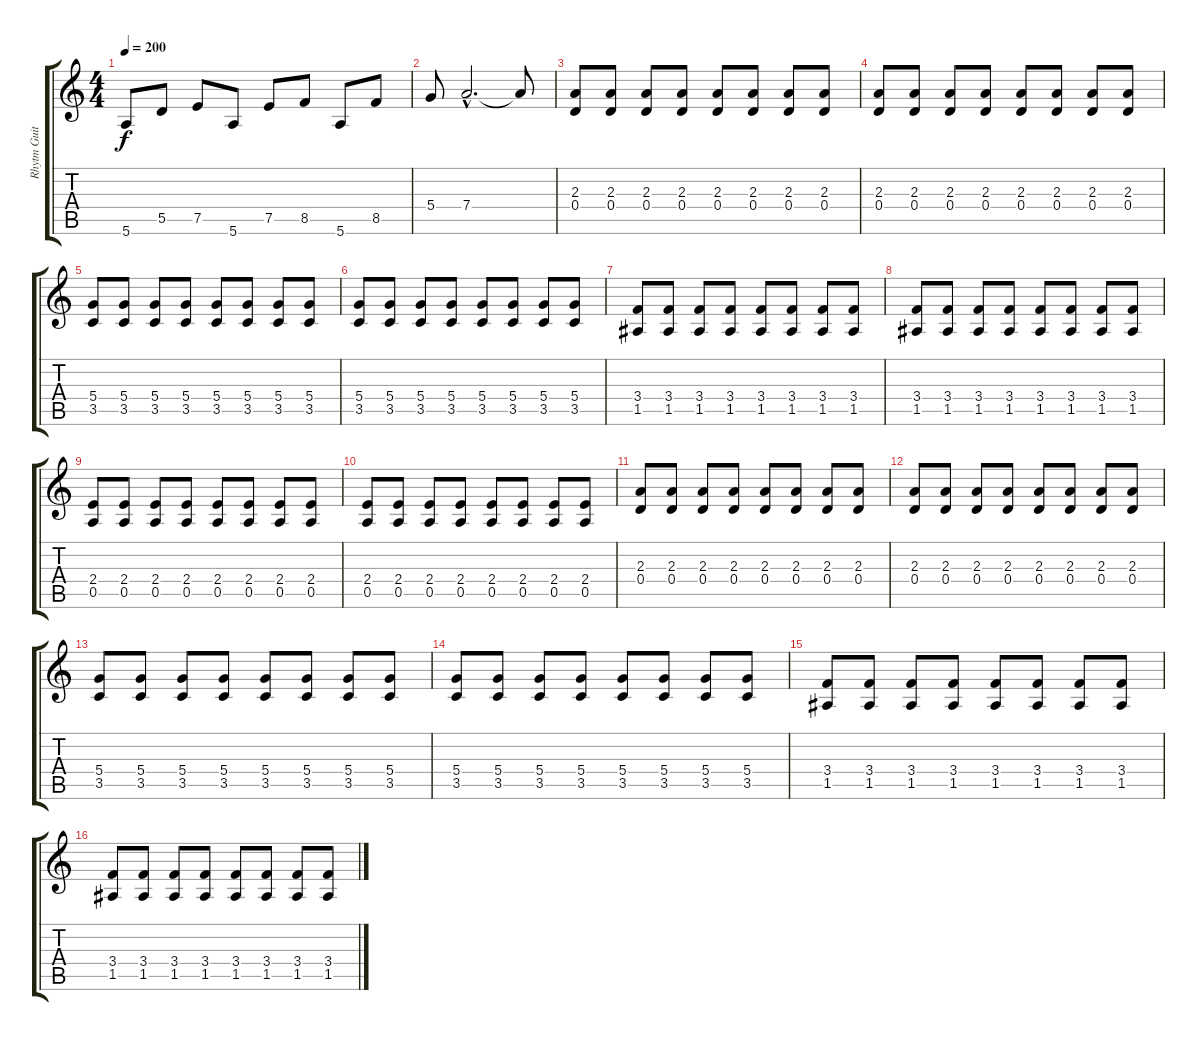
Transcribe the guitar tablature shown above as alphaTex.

\track ("Rhytm Guitar 1" "Rhytm Guit") {instrument distortionguitar}
\staff {score tabs}
\tuning (E4 B3 G3 D3 A2 E2) {hide}
\ts (4 4)
\tempo 200
\clef g2
\ks c
5.6.8{dy f} 5.5.8 7.5.8 5.6.8 7.5.8 8.5.8 5.6.8 8.5.8 |
5.4.8 7.4{hac}.2{d} 7.4{t}.8 |
(2.3 0.4).8 (2.3 0.4).8 (2.3 0.4).8 (2.3 0.4).8 (2.3 0.4).8 (2.3 0.4).8 (2.3 0.4).8 (2.3 0.4).8 |
(2.3 0.4).8 (2.3 0.4).8 (2.3 0.4).8 (2.3 0.4).8 (2.3 0.4).8 (2.3 0.4).8 (2.3 0.4).8 (2.3 0.4).8 |
(5.4 3.5).8 (5.4 3.5).8 (5.4 3.5).8 (5.4 3.5).8 (5.4 3.5).8 (5.4 3.5).8 (5.4 3.5).8 (5.4 3.5).8 |
(5.4 3.5).8 (5.4 3.5).8 (5.4 3.5).8 (5.4 3.5).8 (5.4 3.5).8 (5.4 3.5).8 (5.4 3.5).8 (5.4 3.5).8 |
(3.4 1.5).8 (3.4 1.5).8 (3.4 1.5).8 (3.4 1.5).8 (3.4 1.5).8 (3.4 1.5).8 (3.4 1.5).8 (3.4 1.5).8 |
(3.4 1.5).8 (3.4 1.5).8 (3.4 1.5).8 (3.4 1.5).8 (3.4 1.5).8 (3.4 1.5).8 (3.4 1.5).8 (3.4 1.5).8 |
(2.4 0.5).8 (2.4 0.5).8 (2.4 0.5).8 (2.4 0.5).8 (2.4 0.5).8 (2.4 0.5).8 (2.4 0.5).8 (2.4 0.5).8 |
(2.4 0.5).8 (2.4 0.5).8 (2.4 0.5).8 (2.4 0.5).8 (2.4 0.5).8 (2.4 0.5).8 (2.4 0.5).8 (2.4 0.5).8 |
(2.3 0.4).8 (2.3 0.4).8 (2.3 0.4).8 (2.3 0.4).8 (2.3 0.4).8 (2.3 0.4).8 (2.3 0.4).8 (2.3 0.4).8 |
(2.3 0.4).8 (2.3 0.4).8 (2.3 0.4).8 (2.3 0.4).8 (2.3 0.4).8 (2.3 0.4).8 (2.3 0.4).8 (2.3 0.4).8 |
(5.4 3.5).8 (5.4 3.5).8 (5.4 3.5).8 (5.4 3.5).8 (5.4 3.5).8 (5.4 3.5).8 (5.4 3.5).8 (5.4 3.5).8 |
(5.4 3.5).8 (5.4 3.5).8 (5.4 3.5).8 (5.4 3.5).8 (5.4 3.5).8 (5.4 3.5).8 (5.4 3.5).8 (5.4 3.5).8 |
(3.4 1.5).8 (3.4 1.5).8 (3.4 1.5).8 (3.4 1.5).8 (3.4 1.5).8 (3.4 1.5).8 (3.4 1.5).8 (3.4 1.5).8 |
(3.4 1.5).8 (3.4 1.5).8 (3.4 1.5).8 (3.4 1.5).8 (3.4 1.5).8 (3.4 1.5).8 (3.4 1.5).8 (3.4 1.5).8
